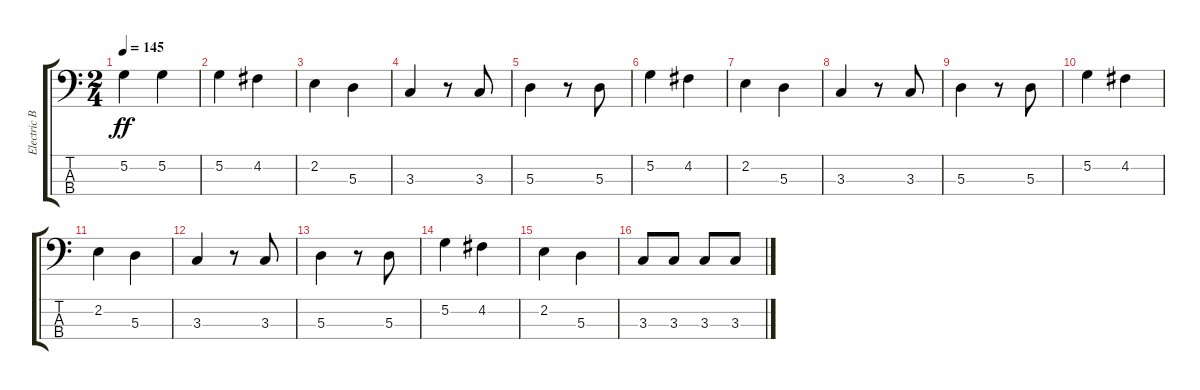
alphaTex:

\track ("Electric Bass" "Electric B") {instrument electricbasspick}
\staff {score tabs}
\tuning (G2 D2 A1 E1) {hide}
\ts (2 4)
\tempo 145
\clef f4
\ks c
5.2.4{dy ff} 5.2.4 |
5.2.4 4.2.4 |
2.2.4 5.3.4 |
3.3.4 r.8 3.3.8 |
5.3.4 r.8 5.3.8 |
5.2.4 4.2.4 |
2.2.4 5.3.4 |
3.3.4 r.8 3.3.8 |
5.3.4 r.8 5.3.8 |
5.2.4 4.2.4 |
2.2.4 5.3.4 |
3.3.4 r.8 3.3.8 |
5.3.4 r.8 5.3.8 |
5.2.4 4.2.4 |
2.2.4 5.3.4 |
3.3.8 3.3.8 3.3.8 3.3.8
